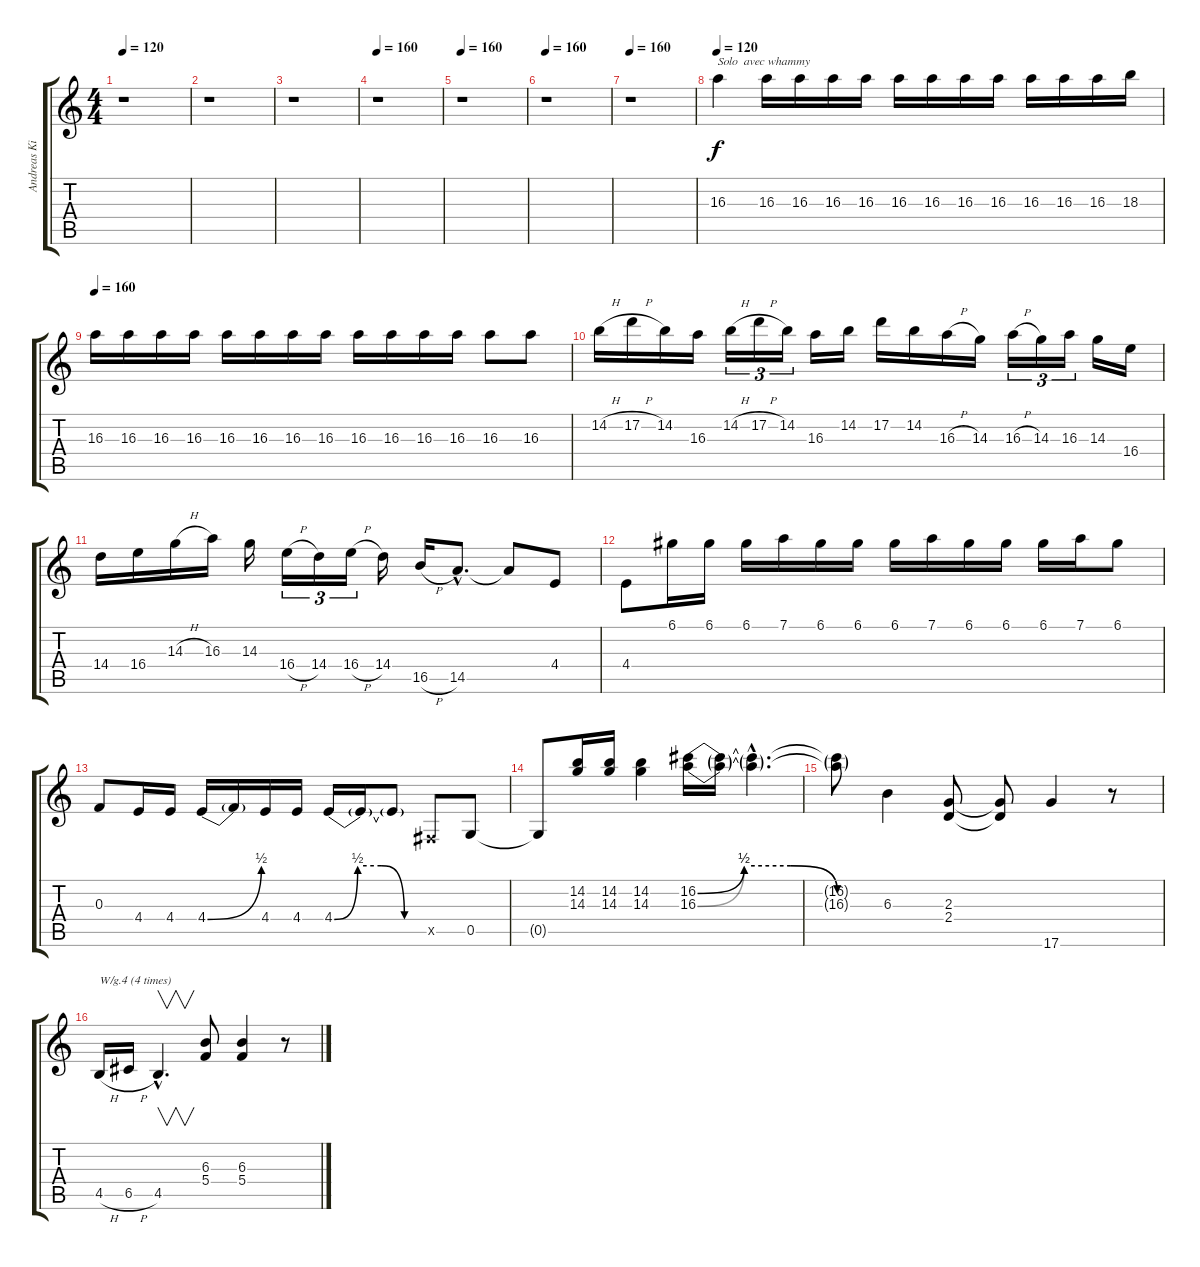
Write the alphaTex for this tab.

\track ("Andreas Kisser" "Andreas Ki") {instrument distortionguitar}
\staff {score tabs}
\tuning (D4 A3 F3 C3 G2 D2) {hide}
\ts (4 4)
\tempo 120
\clef g2
\ks c
r.1{dy f} |
r.1 |
r.1 |
\tempo 160
r.1 |
\tempo 160
r.1 |
\tempo 160
r.1 |
\tempo 160
r.1 |
\tempo 160
\tempo 120
16.3.4{txt "Solo  avec whammy" volume 16} 16.3.16 16.3.16 16.3.16 16.3.16 16.3.16 16.3.16 16.3.16 16.3.16 16.3.16 16.3.16 16.3.16 18.3.16 |
\tempo 160
16.3.16 16.3.16 16.3.16 16.3.16 16.3.16 16.3.16 16.3.16 16.3.16 16.3.16 16.3.16 16.3.16 16.3.16 16.3.8 16.3.8 |
14.2{h}.16 17.2{h}.16 14.2.16 16.3.16 14.2{h}.16{tu (3 2)} 17.2{h}.16{tu (3 2)} 14.2.16{tu (3 2)} 16.3.16 14.2.16 17.2.16 14.2.16 16.3{h}.16 14.3.16 16.3{h}.16{tu (3 2)} 14.3.16{tu (3 2)} 16.3.16{tu (3 2)} 14.3.16 16.4.16 |
14.4.16 16.4.16 14.3{h}.16 16.3.16 14.3.16 16.4{h}.16{tu (3 2)} 14.4.16{tu (3 2)} 16.4{h}.16{tu (3 2)} 14.4.16 16.5{h}.16 14.5{hac}.8{d} 14.5{t}.8 4.4.8 |
4.4.8 6.1.16 6.1.16 6.1.16 7.1.16 6.1.16 6.1.16 6.1.16 7.1.16 6.1.16 6.1.16 6.1.16 7.1.16 6.1.8 |
0.3.8 4.4.16 4.4.16 4.4{be (bend 0 0 60 2)}.16 4.4{t}.16 4.4.16 4.4.16 4.4{be (custom 0 0 15 2 30 2 45 0 60 0)}.16 4.4{t}.16 4.4{t}.8 -1.5{x}.8 0.5.8 |
0.5{t}.8 (14.2 14.3).16 (14.2 14.3).16 (14.2 14.3).4 (16.2{be (custom 0 0 15 2 30 2 45 0 60 0)} 16.3{be (custom 0 0 15 2 30 2 45 0 60 0)}).16 (16.2{t} 16.3{t}).16 (16.2{hac t} 16.3{hac t}).4{d} |
(16.2{t} 16.3{t}).8 6.3.4 (2.3 2.4).8 (2.3{t} 2.4{t}).8 17.6.4 r.8 |
4.5{h}.16{txt "W/g.4 (4 times)"} 6.5{h}.16 4.5{hac}.4{v d} (6.3 5.4).8 (6.3 5.4).4 r.8
